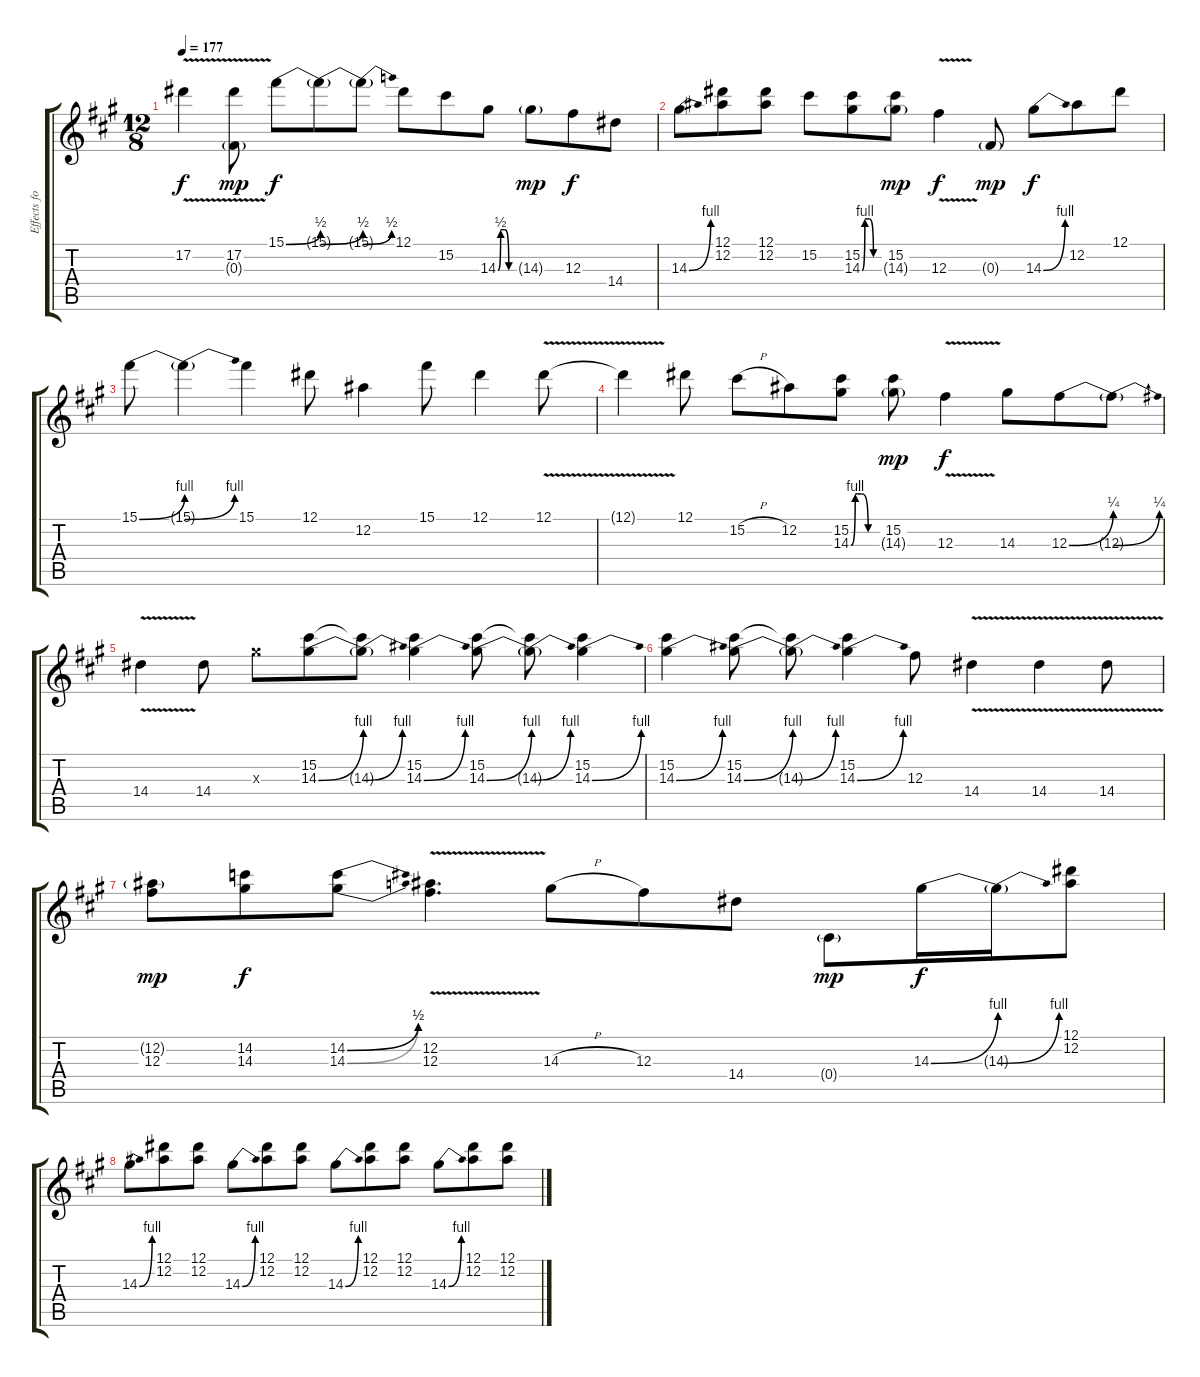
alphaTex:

\track ("Effects for Guitar 1" "Effects fo") {instrument electricguitarjazz}
\staff {score tabs}
\tuning (Eb4 Bb3 Gb3 Db3 Ab2 Eb2) {hide}
\ts (12 8)
\tempo 177
\clef g2
\ks a
17.2{v}.4{dy f} (17.2{v} 0.3{v g}).8{dy mp} 15.1{be (bend 0 0 60 2)}.8{dy f} 15.1{be (bend 0 0 60 2) t}.8 15.1{be (bend 0 0 60 2) t}.8 12.1.8 15.2.8 14.3{be (custom 0 0 10 2 25 2 40 0 60 0)}.8 14.3{g}.8{dy mp} 12.3.8{dy f} 14.4.8 |
14.3{be (bend 0 0 60 4)}.8 (12.1 12.2).8 (12.1 12.2).8 15.2.8 (15.2 14.3{be (custom 0 0 10 4 25 4 40 0 60 0)}).8 (15.2 14.3{g}).8{dy mp} 12.3{v}.4{dy f} 0.3{g}.8{dy mp} 14.3{be (bend 0 0 60 4)}.8{dy f} 12.2.8 12.1.8 |
15.1{be (bend 0 0 60 4)}.8 15.1{be (bend 0 0 60 4) t}.4 15.1.4 12.1.8 12.2.4 15.1.8 12.1.4 12.1{v}.8 |
12.1{v t}.4 12.1.8 15.2{h}.8 12.2.8 (15.2 14.3{be (custom 0 0 10 4 25 4 40 0 60 0)}).8 (15.2 14.3{g}).8{dy mp} 12.3{v}.4{dy f} 14.3.8 12.3{be (bend 0 0 60 1)}.8 12.3{be (bend 0 0 60 1) t}.8 |
14.4{v}.4 14.4.8 14.3{x}.8 (15.2 14.3{be (bend 0 0 60 4)}).8 (15.2{t} 14.3{be (bend 0 0 60 4) t}).8 (15.2 14.3{be (bend 0 0 60 4)}).4 (15.2 14.3{be (bend 0 0 60 4)}).8 (15.2{t} 14.3{be (bend 0 0 60 4) t}).8 (15.2 14.3{be (bend 0 0 60 4)}).4 |
(15.2 14.3{be (bend 0 0 60 4)}).4 (15.2 14.3{be (bend 0 0 60 4)}).8 (15.2{t} 14.3{be (bend 0 0 60 4) t}).8 (15.2 14.3{be (bend 0 0 60 4)}).4 12.3.8 14.4{v}.4 14.4{v}.4 14.4{v}.8 |
(12.2{g} 12.3).8{dy mp} (14.2 14.3).8{dy f} (14.2{be (bend 0 0 60 2)} 14.3{be (bend 0 0 60 2)}).8 (12.2{v} 12.3{v}).4{d} 14.3{h}.8 12.3.8 14.4.8 0.4{g}.8{dy mp} 14.3{be (bend 0 0 60 4)}.16{dy f} 14.3{be (bend 0 0 60 4) t}.16 (12.1 12.2).8 |
14.3{be (bend 0 0 60 4)}.8 (12.1 12.2).8 (12.1 12.2).8 14.3{be (bend 0 0 60 4)}.8 (12.1 12.2).8 (12.1 12.2).8 14.3{be (bend 0 0 60 4)}.8 (12.1 12.2).8 (12.1 12.2).8 14.3{be (bend 0 0 60 4)}.8 (12.1 12.2).8 (12.1 12.2).8
